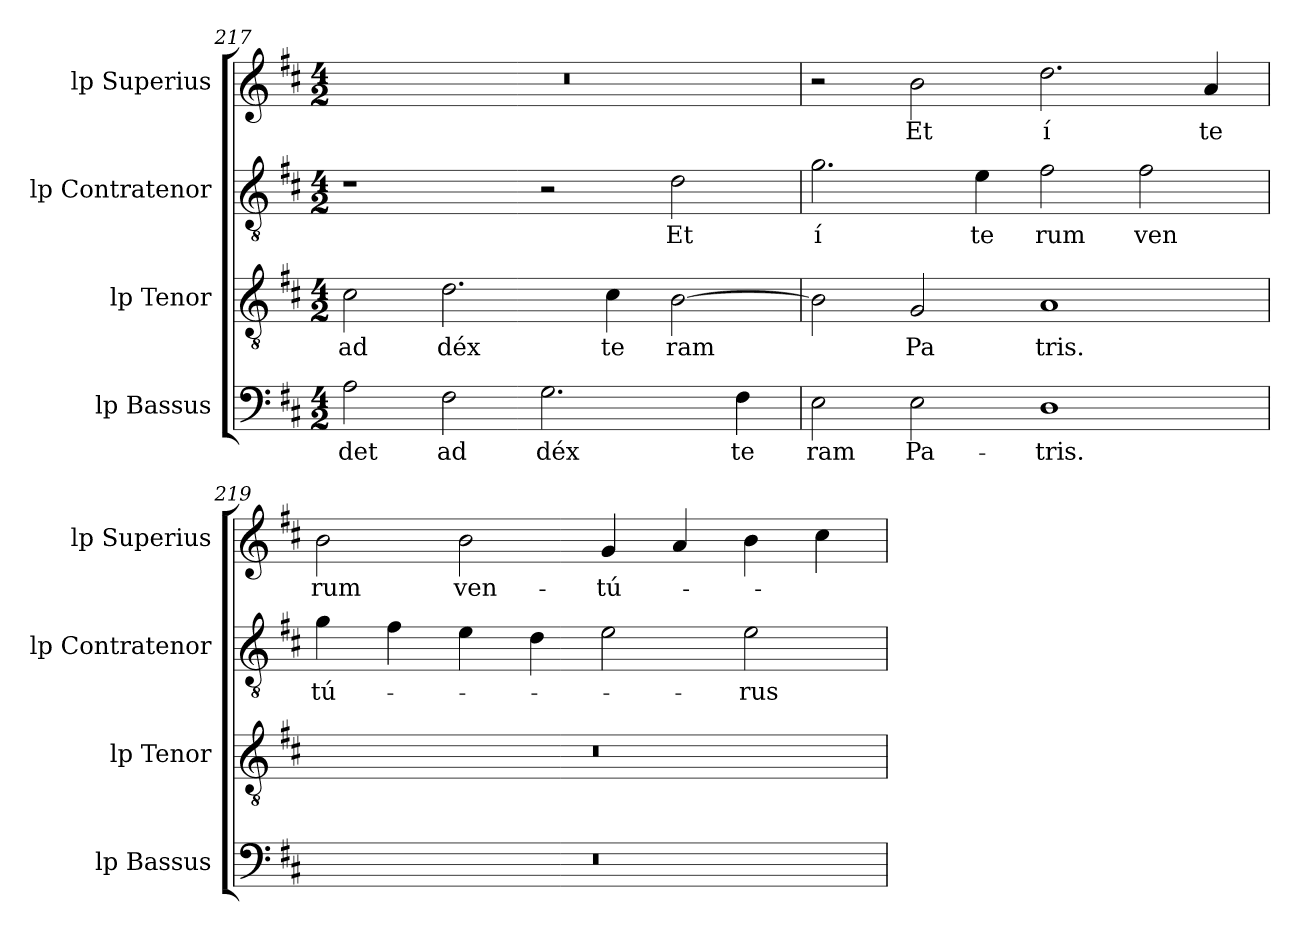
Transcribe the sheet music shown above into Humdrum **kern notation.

**kern	**text	**kern	**text	**kern	**text	**kern	**text
*part4	*part4	*part3	*part3	*part2	*part2	*part1	*part1
*staff4	*staff4	*staff3	*staff3	*staff2	*staff2	*staff1	*staff1
*I"lp Bassus	*	*I"lp Tenor	*	*I"lp Contratenor	*	*I"lp Superius	*
*I'lp Bassus	*	*I'lp Tenor	*	*I'lp Contratenor	*	*I'lp Superius	*
*clefF4	*	*clefGv2	*	*clefGv2	*	*clefG2	*
*k[f#c#]	*	*k[f#c#]	*	*k[f#c#]	*	*k[f#c#]	*
*D:	*	*D:	*	*D:	*	*D:	*
*M4/2	*	*M4/2	*	*M4/2	*	*M4/2	*
=217	=217	=217	=217	=217	=217	=217	=217
!	!LO:LY:b:cj	!	!LO:LY:b:cj	!	!	!	!
2A\	det	2c#\	ad	1r	.	0r	.
!	!LO:LY:b:cj	!	!LO:LY:b:cj	!	!	!	!
2F#\	ad	2.d\	déx	.	.	.	.
!	!LO:LY:b:cj	!	!	!	!	!	!
2.G\	déx	.	.	2r	.	.	.
!	!	!	!LO:LY:b:cj	!	!	!	!
.	.	4c#\	te	.	.	.	.
!	!	!	!LO:LY:b:cj	!	!LO:LY:b:cj	!	!
.	.	[>2B\	ram	2d\	Et	.	.
!	!LO:LY:b:cj	!	!	!	!	!	!
4F#\	te	.	.	.	.	.	.
=218	=218	=218	=218	=218	=218	=218	=218
!	!LO:LY:b:cj	!	!	!	!LO:LY:b:cj	!	!
2E\	ram	2B\]	.	2.g\	í	2r	.
!	!LO:LY:b:cj	!	!LO:LY:b:cj	!	!	!	!LO:LY:b:cj
2E\	Pa-	2G/	Pa	.	.	2b\	Et
!	!	!	!	!	!LO:LY:b:cj	!	!
.	.	.	.	4e\	te	.	.
!	!LO:LY:b:cj	!	!LO:LY:b:cj	!	!LO:LY:b:cj	!	!LO:LY:b:cj
1D	-tris.	1A	tris.	2f#\	rum	2.dd\	í
!	!	!	!	!	!LO:LY:b:cj	!	!
.	.	.	.	2f#\	ven	.	.
!	!	!	!	!	!	!	!LO:LY:b:cj
.	.	.	.	.	.	4a/	te
!!LO:LB:g=z
=219	=219	=219	=219	=219	=219	=219	=219
!	!	!	!	!	!LO:LY:b:cj	!	!LO:LY:b:cj
0r	.	0r	.	4g\	tú-	2b\	rum
.	.	.	.	4f#\	.	.	.
!	!	!	!	!	!	!	!LO:LY:b:cj
.	.	.	.	4e\	.	2b\	ven-
.	.	.	.	4d\	.	.	.
!	!	!	!	!	!	!	!LO:LY:b:cj
.	.	.	.	2e\	.	4g/	-tú-
.	.	.	.	.	.	4a/	.
!	!	!	!	!	!LO:LY:b:cj	!	!
.	.	.	.	2e\	-rus	4b\	.
.	.	.	.	.	.	4cc#\	.
=	=	=	=	=	=	=	=
*-	*-	*-	*-	*-	*-	*-	*-
